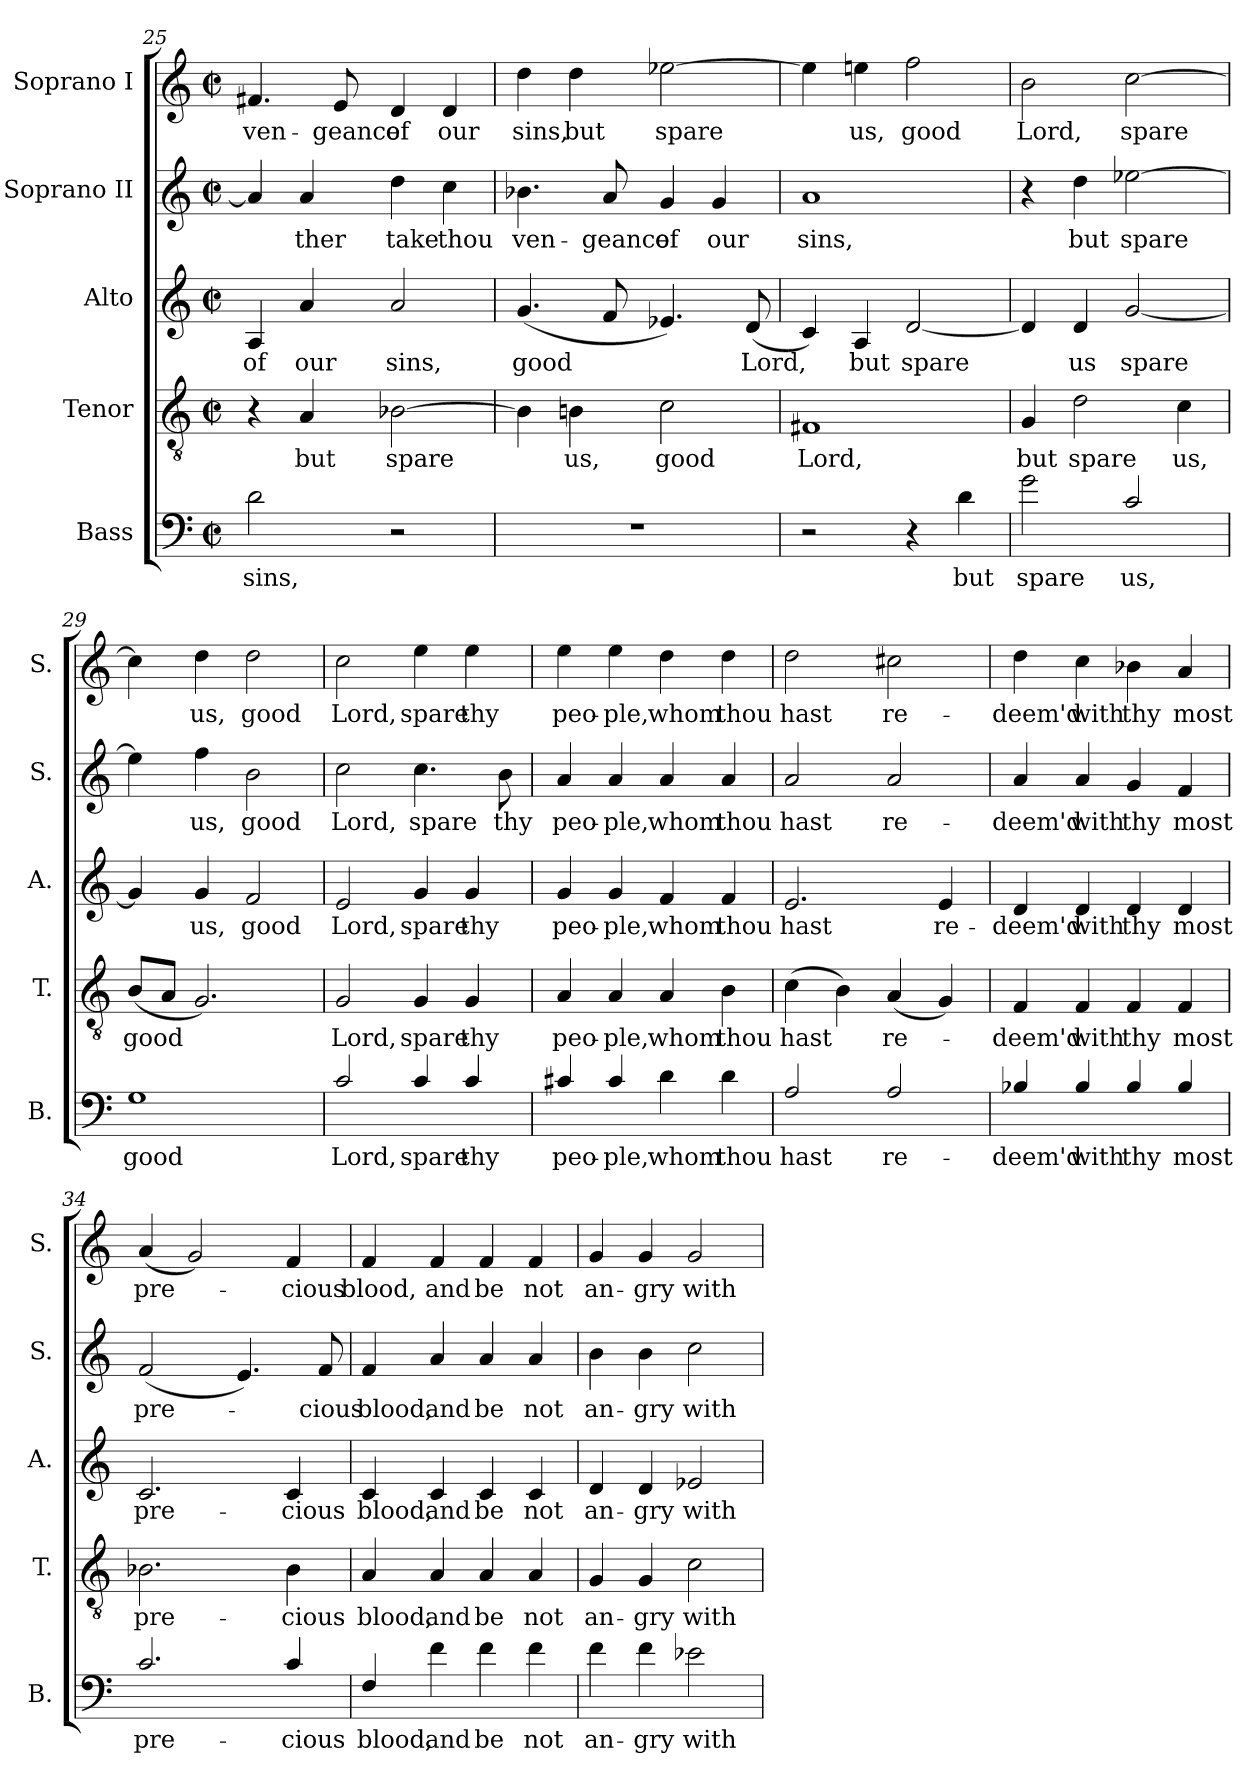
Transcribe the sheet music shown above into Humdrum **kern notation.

**kern	**text	**kern	**text	**kern	**text	**kern	**text	**kern	**text
*part5	*part5	*part4	*part4	*part3	*part3	*part2	*part2	*part1	*part1
*staff5	*staff5	*staff4	*staff4	*staff3	*staff3	*staff2	*staff2	*staff1	*staff1
*I"Bass	*	*I"Tenor	*	*I"Alto	*	*I"Soprano II	*	*I"Soprano I	*
*I'B.	*	*I'T.	*	*I'A.	*	*I'S.	*	*I'S.	*
*clefF4	*	*clefGv2	*	*clefG2	*	*clefG2	*	*clefG2	*
*ITrd7c12	*	*	*	*	*	*	*	*	*
*k[]	*	*k[]	*	*k[]	*	*k[]	*	*k[]	*
*C:	*	*C:	*	*C:	*	*C:	*	*C:	*
*M2/2	*	*M2/2	*	*M2/2	*	*M2/2	*	*M2/2	*
*met(c|)	*	*met(c|)	*	*met(c|)	*	*met(c|)	*	*met(c|)	*
=25	=25	=25	=25	=25	=25	=25	=25	=25	=25
2D\	sins,	4r	.	4A/	of	4a/]	.	4.f#X/	-ven-
.	.	4A/	but	4a/	our	4a/	ther	.	.
.	.	.	.	.	.	.	.	8e/	-geance
2r	.	[2B-X\	spare	2a/	sins,	4dd\	take	4d/	of
.	.	.	.	.	.	4cc\	thou	4d/	our
!!LO:LB:g=z
=26	=26	=26	=26	=26	=26	=26	=26	=26	=26
1r	.	4B-\]	.	(4.g/	good	4.b-X\	ven-	4dd\	sins,
.	.	4Bn\	us,	.	.	.	.	4dd\	but
.	.	.	.	8f/	.	8a/	-geance	.	.
.	.	2c\	good	4.e-X/)	.	4g/	of	[2ee-X\	spare
.	.	.	.	.	.	4g/	our	.	.
.	.	.	.	(8d/	Lord,	.	.	.	.
=27	=27	=27	=27	=27	=27	=27	=27	=27	=27
2r	.	1F#X	Lord,	4c/)	.	1a	sins,	4ee-\]	.
.	.	.	.	4A/	but	.	.	4een\	us,
4r	.	.	.	[2d/	spare	.	.	2ff\	good
4D\	but	.	.	.	.	.	.	.	.
=28	=28	=28	=28	=28	=28	=28	=28	=28	=28
2G\	spare	4G/	but	4d/]	.	4r	.	2b\	Lord,
.	.	2d\	spare	4d/	us	4dd\	but	.	.
2C/	us,	.	.	[2g/	spare	[2ee-X\	spare	[2cc\	spare
.	.	4c\	us,	.	.	.	.	.	.
=29	=29	=29	=29	=29	=29	=29	=29	=29	=29
1GG	good	(8B/L	good	4g/]	.	4ee-\]	.	4cc\]	.
.	.	8A/J	.	.	.	.	.	.	.
.	.	2.G/)	.	4g/	us,	4ff\	us,	4dd\	us,
.	.	.	.	2f/	good	2b\	good	2dd\	good
=30	=30	=30	=30	=30	=30	=30	=30	=30	=30
2C/	Lord,	2G/	Lord,	2e/	Lord,	2cc\	Lord,	2cc\	Lord,
4C/	spare	4G/	spare	4g/	spare	4.cc\	spare	4ee\	spare
4C/	thy	4G/	thy	4g/	thy	.	.	4ee\	thy
.	.	.	.	.	.	8b\	thy	.	.
!!LO:PB:g=z
=31	=31	=31	=31	=31	=31	=31	=31	=31	=31
4C#X/	peo-	4A/	peo-	4g/	peo-	4a/	peo-	4ee\	peo-
4C#/	-ple,	4A/	-ple,	4g/	-ple,	4a/	-ple,	4ee\	-ple,
4D\	whom	4A/	whom	4f/	whom	4a/	whom	4dd\	whom
4D\	thou	4B\	thou	4f/	thou	4a/	thou	4dd\	thou
=32	=32	=32	=32	=32	=32	=32	=32	=32	=32
2AA/	hast	(4c\	hast	2.e/	hast	2a/	-hast	2dd\	hast
.	.	4B\)	.	.	.	.	.	.	.
2AA/	re-	(4A/	re-	.	.	2a/	re-	2cc#X\	re-
.	.	4G/)	.	4e/	re-	.	.	.	.
=33	=33	=33	=33	=33	=33	=33	=33	=33	=33
4BB-X/	-deem'd	4F/	-deem'd	4d/	-deem'd	4a/	deem'd	4dd\	-deem'd
4BB-/	with	4F/	with	4d/	with	4a/	with	4cc\	with
4BB-/	thy	4F/	thy	4d/	thy	4g/	thy	4b-X\	thy
4BB-/	most	4F/	most	4d/	most	4f/	most	4a/	most
=34	=34	=34	=34	=34	=34	=34	=34	=34	=34
2.C/	pre-	2.B-X\	pre-	2.c/	pre-	(2f/	pre-	(4a/	pre-
.	.	.	.	.	.	.	.	2g/)	.
.	.	.	.	.	.	4.e/)	.	.	.
4C/	-cious	4B-\	-cious	4c/	-cious	.	.	4f/	-cious
.	.	.	.	.	.	8f/	-cious	.	.
=35	=35	=35	=35	=35	=35	=35	=35	=35	=35
4FF/	blood,	4A/	blood,	4c/	blood,	4f/	blood,	4f/	blood,
4F\	and	4A/	and	4c/	and	4a/	and	4f/	and
4F\	be	4A/	be	4c/	be	4a/	be	4f/	be
4F\	not	4A/	not	4c/	not	4a/	not	4f/	not
=36	=36	=36	=36	=36	=36	=36	=36	=36	=36
4F\	an-	4G/	an-	4d/	an-	4b\	an-	4g/	an-
4F\	-gry	4G/	-gry	4d/	-gry	4b\	-gry	4g/	-gry
2E-X\	with	2c\	with	2e-X/	with	2cc\	with	2g/	with
=	=	=	=	=	=	=	=	=	=
*-	*-	*-	*-	*-	*-	*-	*-	*-	*-
